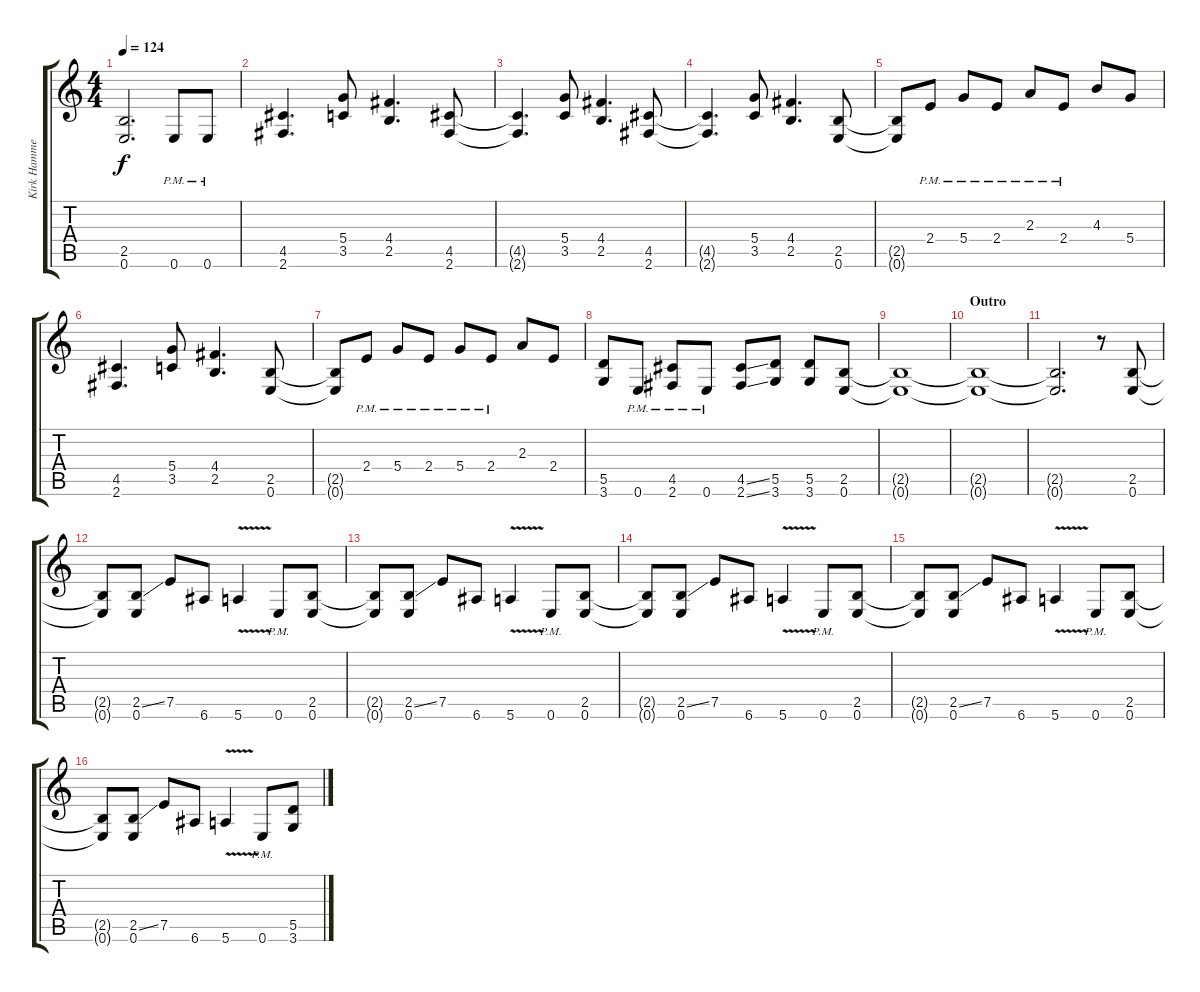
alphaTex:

\track ("Kirk Hammett (Lead)" "Kirk Hamme") {instrument distortionguitar}
\staff {score tabs}
\tuning (E4 B3 G3 D3 A2 E2) {hide}
\ts (4 4)
\tempo 124
\clef g2
\ks c
(2.5{t} 0.6{t}).2{d dy f} 0.6{pm}.8 0.6{pm}.8 |
(4.5 2.6).4{d} (5.4 3.5).8 (4.4 2.5).4{d} (4.5 2.6).8 |
(4.5{t} 2.6{t}).4{d} (5.4 3.5).8 (4.4 2.5).4{d} (4.5 2.6).8 |
(4.5{t} 2.6{t}).4{d} (5.4 3.5).8 (4.4 2.5).4{d} (2.5 0.6).8 |
(2.5{t} 0.6{t}).8 2.4{pm}.8 5.4{pm}.8 2.4{pm}.8 2.3{pm}.8 2.4{pm}.8 4.3.8 5.4.8 |
(4.5 2.6).4{d} (5.4 3.5).8 (4.4 2.5).4{d} (2.5 0.6).8 |
(2.5{t} 0.6{t}).8 2.4{pm}.8 5.4{pm}.8 2.4{pm}.8 5.4{pm}.8 2.4{pm}.8 2.3.8 2.4.8 |
(5.5 3.6).8 0.6{pm}.8 (4.5{pm} 2.6{pm}).8 0.6{pm}.8 (4.5{ss} 2.6{ss}).8 (5.5 3.6).8 (5.5 3.6).8 (2.5 0.6).8 |
(2.5{t} 0.6{t}).1 |
\section ("" "Outro")
(2.5{t} 0.6{t}).1 |
(2.5{t} 0.6{t}).2{d} r.8 (2.5 0.6).8 |
(2.5{t} 0.6{t}).8 (2.5{ss} 0.6).8 7.5.8 6.6.8 5.6{v}.4 0.6{pm}.8 (2.5 0.6).8 |
(2.5{t} 0.6{t}).8 (2.5{ss} 0.6).8 7.5.8 6.6.8 5.6{v}.4 0.6{pm}.8 (2.5 0.6).8 |
(2.5{t} 0.6{t}).8 (2.5{ss} 0.6).8 7.5.8 6.6.8 5.6{v}.4 0.6{pm}.8 (2.5 0.6).8 |
(2.5{t} 0.6{t}).8 (2.5{ss} 0.6).8 7.5.8 6.6.8 5.6{v}.4 0.6{pm}.8 (2.5 0.6).8 |
(2.5{t} 0.6{t}).8 (2.5{ss} 0.6).8 7.5.8 6.6.8 5.6{v}.4 0.6{pm}.8 (5.5 3.6).8
